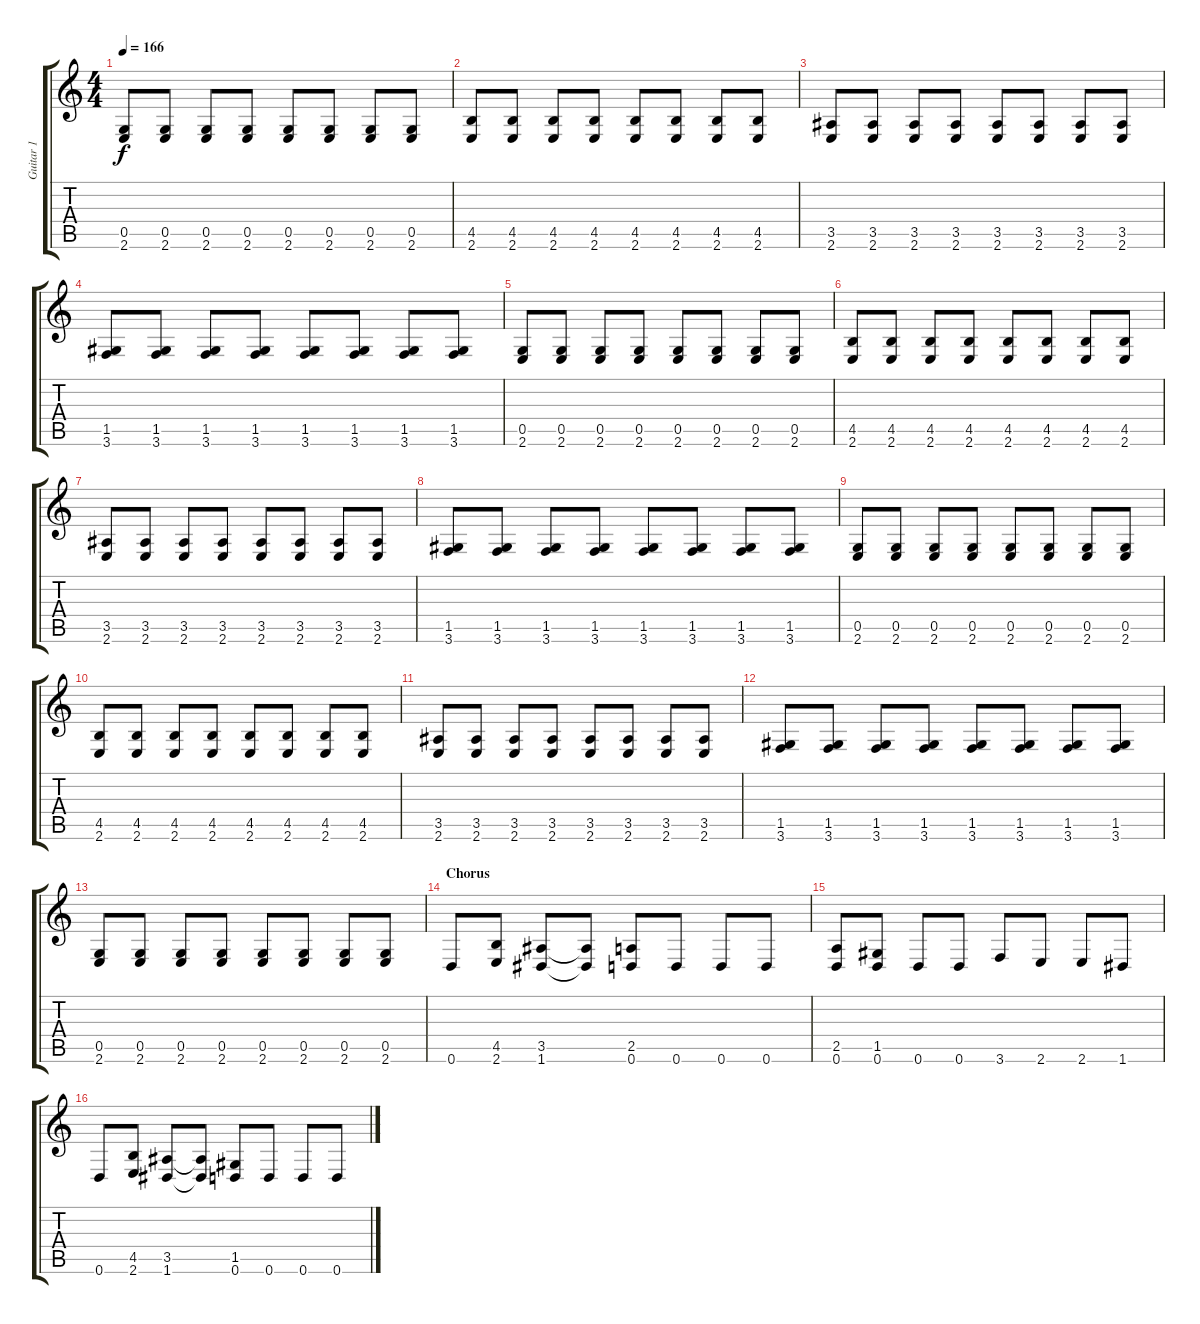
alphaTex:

\track ("Guitar 1" "Guitar 1") {instrument distortionguitar}
\staff {score tabs}
\tuning (D4 A3 F3 C3 G2 D2) {hide}
\ts (4 4)
\tempo 166
\clef g2
\ks c
(0.5 2.6).8{dy f} (0.5 2.6).8 (0.5 2.6).8 (0.5 2.6).8 (0.5 2.6).8 (0.5 2.6).8 (0.5 2.6).8 (0.5 2.6).8 |
(4.5 2.6).8 (4.5 2.6).8 (4.5 2.6).8 (4.5 2.6).8 (4.5 2.6).8 (4.5 2.6).8 (4.5 2.6).8 (4.5 2.6).8 |
(3.5 2.6).8 (3.5 2.6).8 (3.5 2.6).8 (3.5 2.6).8 (3.5 2.6).8 (3.5 2.6).8 (3.5 2.6).8 (3.5 2.6).8 |
(1.5 3.6).8 (1.5 3.6).8 (1.5 3.6).8 (1.5 3.6).8 (1.5 3.6).8 (1.5 3.6).8 (1.5 3.6).8 (1.5 3.6).8 |
(0.5 2.6).8 (0.5 2.6).8 (0.5 2.6).8 (0.5 2.6).8 (0.5 2.6).8 (0.5 2.6).8 (0.5 2.6).8 (0.5 2.6).8 |
(4.5 2.6).8 (4.5 2.6).8 (4.5 2.6).8 (4.5 2.6).8 (4.5 2.6).8 (4.5 2.6).8 (4.5 2.6).8 (4.5 2.6).8 |
(3.5 2.6).8 (3.5 2.6).8 (3.5 2.6).8 (3.5 2.6).8 (3.5 2.6).8 (3.5 2.6).8 (3.5 2.6).8 (3.5 2.6).8 |
(1.5 3.6).8 (1.5 3.6).8 (1.5 3.6).8 (1.5 3.6).8 (1.5 3.6).8 (1.5 3.6).8 (1.5 3.6).8 (1.5 3.6).8 |
(0.5 2.6).8 (0.5 2.6).8 (0.5 2.6).8 (0.5 2.6).8 (0.5 2.6).8 (0.5 2.6).8 (0.5 2.6).8 (0.5 2.6).8 |
(4.5 2.6).8 (4.5 2.6).8 (4.5 2.6).8 (4.5 2.6).8 (4.5 2.6).8 (4.5 2.6).8 (4.5 2.6).8 (4.5 2.6).8 |
(3.5 2.6).8 (3.5 2.6).8 (3.5 2.6).8 (3.5 2.6).8 (3.5 2.6).8 (3.5 2.6).8 (3.5 2.6).8 (3.5 2.6).8 |
(1.5 3.6).8 (1.5 3.6).8 (1.5 3.6).8 (1.5 3.6).8 (1.5 3.6).8 (1.5 3.6).8 (1.5 3.6).8 (1.5 3.6).8 |
(0.5 2.6).8 (0.5 2.6).8 (0.5 2.6).8 (0.5 2.6).8 (0.5 2.6).8 (0.5 2.6).8 (0.5 2.6).8 (0.5 2.6).8 |
\section ("" "Chorus")
0.6.8 (4.5 2.6).8 (3.5 1.6).8 (3.5{t} 1.6{t}).8 (2.5 0.6).8 0.6.8 0.6.8 0.6.8 |
(2.5 0.6).8 (1.5 0.6).8 0.6.8 0.6.8 3.6.8 2.6.8 2.6.8 1.6.8 |
0.6.8 (4.5 2.6).8 (3.5 1.6).8 (3.5{t} 1.6{t}).8 (1.5 0.6).8 0.6.8 0.6.8 0.6.8
